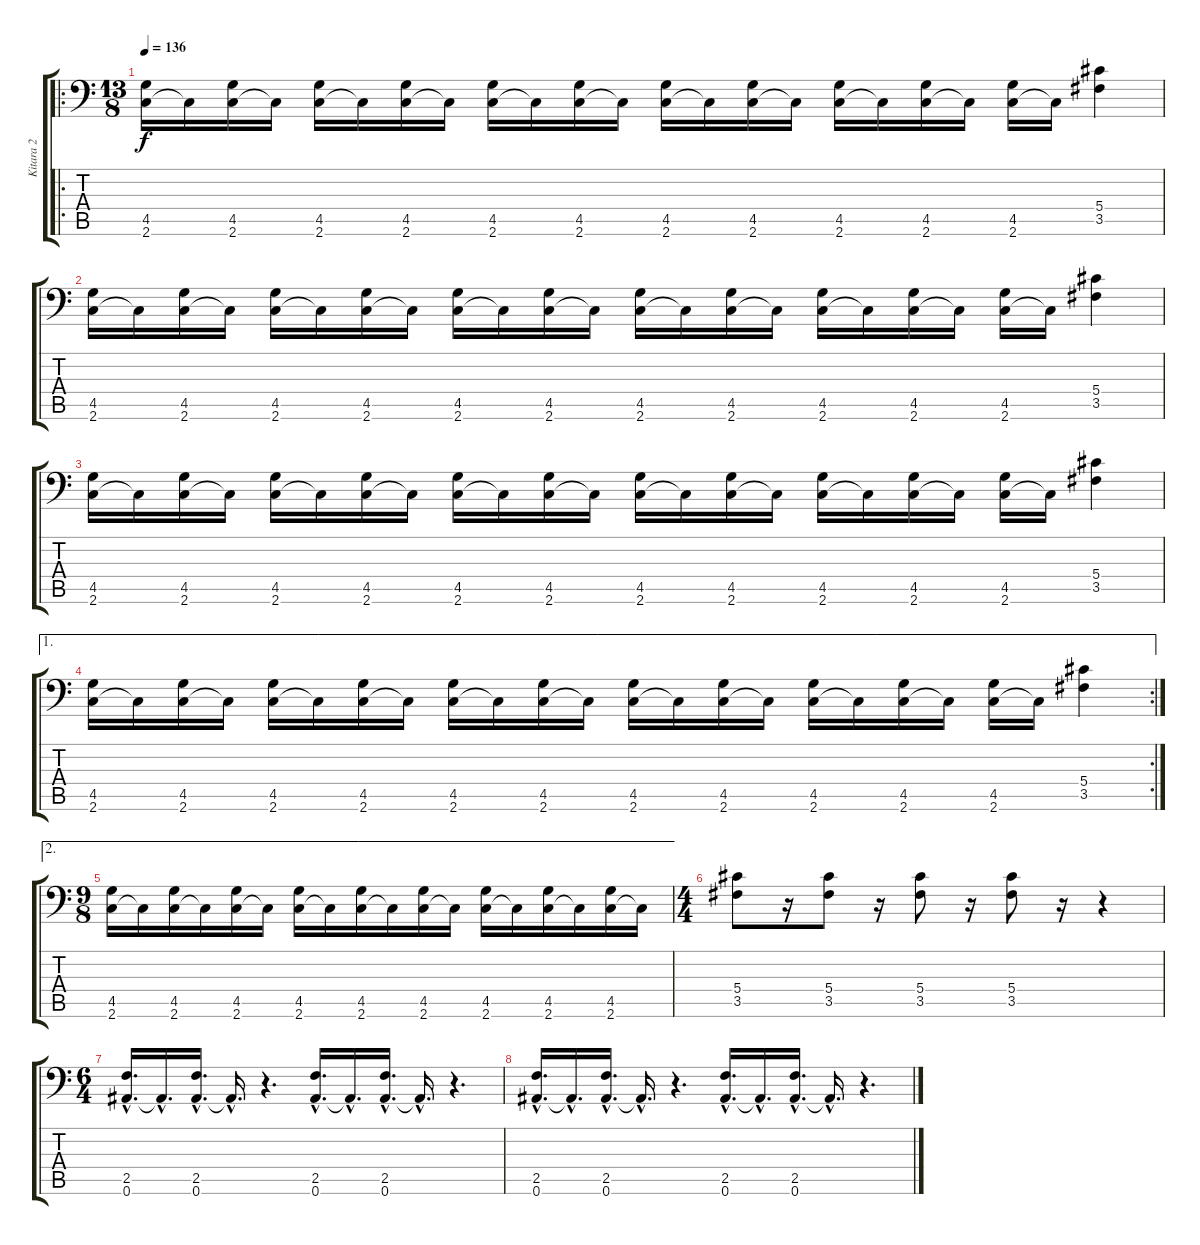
\track ("Kitara 2" "Kitara 2") {instrument distortionguitar}
\staff {score tabs}
\tuning (Bb3 F3 Db3 Ab2 Eb2 Bb1) {hide}
\ro
\ts (13 8)
\tempo 136
\clef f4
\ks c
(4.5 2.6).16{dy f} 2.6{t}.16 (4.5 2.6).16 2.6{t}.16 (4.5 2.6).16 2.6{t}.16 (4.5 2.6).16 2.6{t}.16 (4.5 2.6).16 2.6{t}.16 (4.5 2.6).16 2.6{t}.16 (4.5 2.6).16 2.6{t}.16 (4.5 2.6).16 2.6{t}.16 (4.5 2.6).16 2.6{t}.16 (4.5 2.6).16 2.6{t}.16 (4.5 2.6).16 2.6{t}.16 (5.4 3.5).4 |
(4.5 2.6).16 2.6{t}.16 (4.5 2.6).16 2.6{t}.16 (4.5 2.6).16 2.6{t}.16 (4.5 2.6).16 2.6{t}.16 (4.5 2.6).16 2.6{t}.16 (4.5 2.6).16 2.6{t}.16 (4.5 2.6).16 2.6{t}.16 (4.5 2.6).16 2.6{t}.16 (4.5 2.6).16 2.6{t}.16 (4.5 2.6).16 2.6{t}.16 (4.5 2.6).16 2.6{t}.16 (5.4 3.5).4 |
(4.5 2.6).16 2.6{t}.16 (4.5 2.6).16 2.6{t}.16 (4.5 2.6).16 2.6{t}.16 (4.5 2.6).16 2.6{t}.16 (4.5 2.6).16 2.6{t}.16 (4.5 2.6).16 2.6{t}.16 (4.5 2.6).16 2.6{t}.16 (4.5 2.6).16 2.6{t}.16 (4.5 2.6).16 2.6{t}.16 (4.5 2.6).16 2.6{t}.16 (4.5 2.6).16 2.6{t}.16 (5.4 3.5).4 |
\ae 1
\rc 2
(4.5 2.6).16 2.6{t}.16 (4.5 2.6).16 2.6{t}.16 (4.5 2.6).16 2.6{t}.16 (4.5 2.6).16 2.6{t}.16 (4.5 2.6).16 2.6{t}.16 (4.5 2.6).16 2.6{t}.16 (4.5 2.6).16 2.6{t}.16 (4.5 2.6).16 2.6{t}.16 (4.5 2.6).16 2.6{t}.16 (4.5 2.6).16 2.6{t}.16 (4.5 2.6).16 2.6{t}.16 (5.4 3.5).4 |
\ae 2
\ts (9 8)
(4.5 2.6).16 2.6{t}.16 (4.5 2.6).16 2.6{t}.16 (4.5 2.6).16 2.6{t}.16 (4.5 2.6).16 2.6{t}.16 (4.5 2.6).16 2.6{t}.16 (4.5 2.6).16 2.6{t}.16 (4.5 2.6).16 2.6{t}.16 (4.5 2.6).16 2.6{t}.16 (4.5 2.6).16 2.6{t}.16 |
\ts (4 4)
(5.4 3.5).8 r.16 (5.4 3.5).8 r.16 (5.4 3.5).8 r.16 (5.4 3.5).8 r.16 r.4 |
\ts (6 4)
(2.5{hac} 0.6{hac}).16{d} 0.6{hac t}.16{d} (2.5{hac} 0.6{hac}).16{d} 0.6{hac t}.16{d} r.4{d} (2.5{hac} 0.6{hac}).16{d} 0.6{hac t}.16{d} (2.5{hac} 0.6{hac}).16{d} 0.6{hac t}.16{d} r.4{d} |
(2.5{hac} 0.6{hac}).16{d} 0.6{hac t}.16{d} (2.5{hac} 0.6{hac}).16{d} 0.6{hac t}.16{d} r.4{d} (2.5{hac} 0.6{hac}).16{d} 0.6{hac t}.16{d} (2.5{hac} 0.6{hac}).16{d} 0.6{hac t}.16{d} r.4{d}
